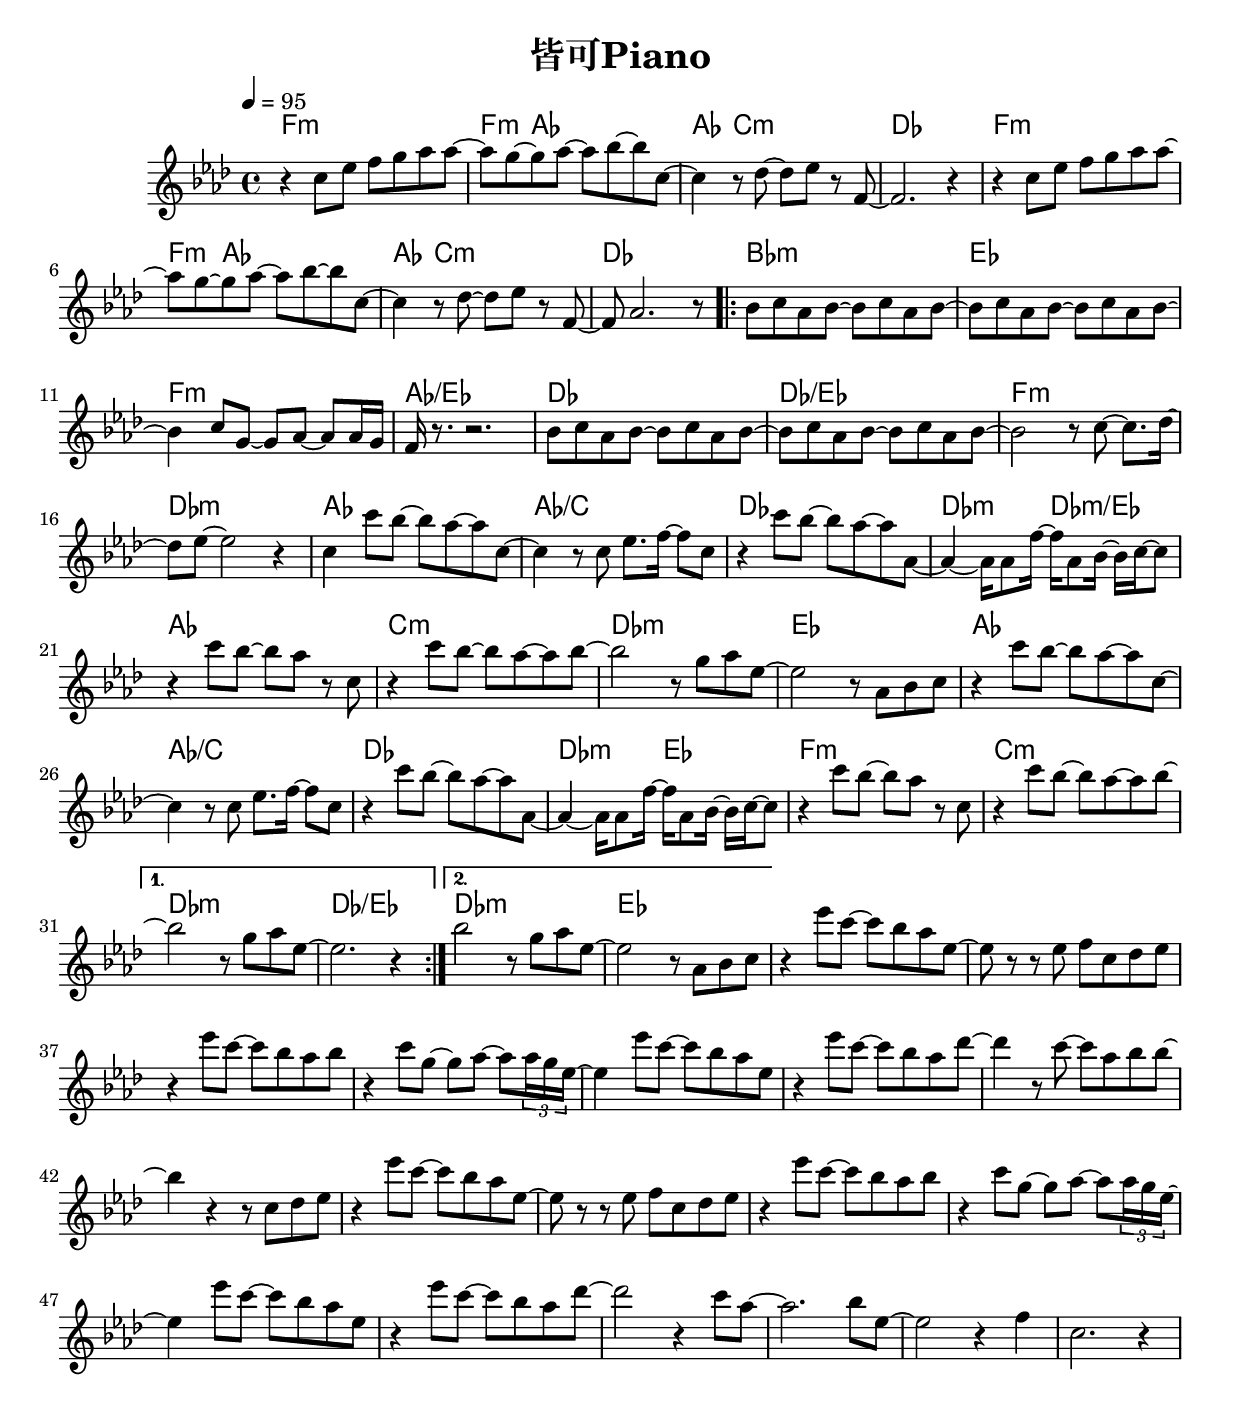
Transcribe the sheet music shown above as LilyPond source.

\header {
  title = "皆可Piano"
  composer = ""
}

\score { <<

\chords {

  f1:m~ | f4:m aes2.~ |  aes4 c2.:m | des1 |
  f1:m~ | f4:m aes2.~ |  aes4 c2.:m | des1 |

  \repeat volta 2 {
  bes1:m | ees | f:m | aes/ees |
  des | des/ees | f:m | des:m |

  aes | aes/c | des | des2:m des:m/ees |
  aes1 | c:m | des:m | ees |
  aes | aes/c | des | des2:m ees |
  f1:m | c:m |  
  }

  \alternative {
  {des1:m | des/ees |}
  {des1:m | ees |}
  }  
  

  }
  
  \relative aes' { \key aes\major \tempo 4 = 95 \time 4/4

  r4 c8 ees f g aes aes~ | aes g~ g aes~ aes bes~ bes c,~ |
  c4 r8 des~ des ees r f,~ | f2. r4 |
  r4 c'8 ees f g aes aes~ | aes g~ g aes~ aes bes~ bes c,~ |
  c4 r8 des~ des ees r f,~ | f aes2. r8 |

  \repeat volta 2 {
  bes c aes bes~ bes c aes bes~ | bes c aes bes~ bes c aes bes~ |
  bes4 c8 g~ g aes~ aes aes16 g | f r8. r2. |
  bes8 c aes bes~ bes c aes bes~ | bes c aes bes~ bes c aes bes~ | 
  bes2 r8 c8~ c8. des16~ | des8 ees~ ees2 r4 |

  c4 c'8 bes~ bes aes~ aes c,~ | c4 r8 c ees8. f16~ f8 c |
  r4 c'8 bes~ bes aes~ aes aes,~ | aes4~ aes16 aes8 f'16~ f aes,8 bes16~ bes c~ c8 |
  r4 c'8 bes~ bes aes r c, | r4 c'8 bes~ bes aes~ aes bes~ |
  bes2 r8 g aes ees~ | ees2 r8 aes, bes c |

  r4 c'8 bes~ bes aes~ aes c,~ | c4 r8 c ees8. f16~ f8 c |
  r4 c'8 bes~ bes aes~ aes aes,~ | aes4~ aes16 aes8 f'16~ f aes,8 bes16~ bes c~ c8 |
  r4 c'8 bes~ bes aes r c, | r4 c'8 bes~ bes aes~ aes bes~ |
  
  }

  \alternative {
    {bes2 r8 g aes ees~ | ees2. r4 | }
    {bes'2 r8 g aes ees~ | ees2 r8 aes, bes c | }
  }

  r4 ees'8 c~ c bes aes ees~ | ees r r ees f c des ees |
  r4 ees'8 c~ c bes aes bes | r4 c8 g~ g aes~ aes \tuplet 3/2 8 {aes16 g ees~} |
  ees4 ees'8 c~ c bes aes ees | r4 ees'8 c~ c bes aes des~ |
  des4 r8 c~ c aes bes bes~ | bes4 r r8 c, des ees |
  
  r4 ees'8 c~ c bes aes ees~ | ees r r ees f c des ees |
  r4 ees'8 c~ c bes aes bes | r4 c8 g~ g aes~ aes \tuplet 3/2 8 {aes16 g ees~} |
  ees4 ees'8 c~ c bes aes ees | r4 ees'8 c~ c bes aes des~ |
  des2 r4 c8 aes~ |

  aes2. bes8 ees,~ | ees2 r4 f | c2. r4

   
    
  }





>>
  \layout {}
  \midi {}
}